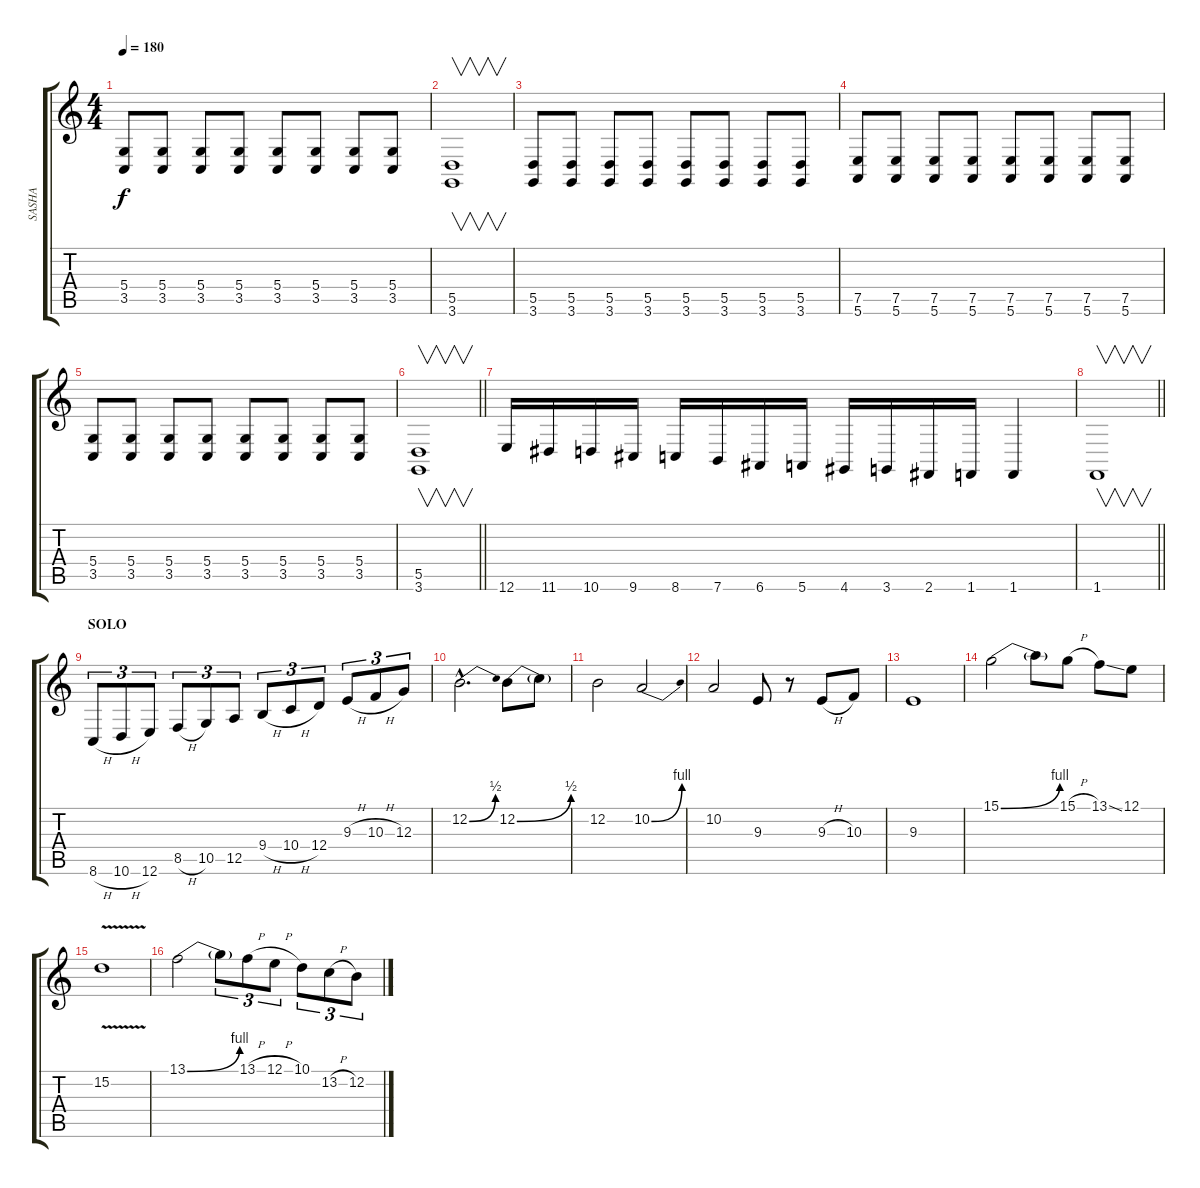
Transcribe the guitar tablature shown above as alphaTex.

\track ("SASHA" "SASHA") {instrument harpsichord}
\staff {score tabs}
\tuning (E4 B3 G3 D3 A2 E2) {hide}
\ts (4 4)
\tempo 180
\clef g2
\ks c
(5.4 3.5).8{dy f} (5.4 3.5).8 (5.4 3.5).8 (5.4 3.5).8 (5.4 3.5).8 (5.4 3.5).8 (5.4 3.5).8 (5.4 3.5).8 |
(5.5 3.6).1{v} |
(5.5 3.6).8 (5.5 3.6).8 (5.5 3.6).8 (5.5 3.6).8 (5.5 3.6).8 (5.5 3.6).8 (5.5 3.6).8 (5.5 3.6).8 |
(7.5 5.6).8 (7.5 5.6).8 (7.5 5.6).8 (7.5 5.6).8 (7.5 5.6).8 (7.5 5.6).8 (7.5 5.6).8 (7.5 5.6).8 |
(5.4 3.5).8 (5.4 3.5).8 (5.4 3.5).8 (5.4 3.5).8 (5.4 3.5).8 (5.4 3.5).8 (5.4 3.5).8 (5.4 3.5).8 |
\barLineRight lightlight
(5.5 3.6).1{v} |
12.6.16 11.6.16 10.6.16 9.6.16 8.6.16 7.6.16 6.6.16 5.6.16 4.6.16 3.6.16 2.6.16 1.6.16 1.6.4 |
\barLineRight lightlight
1.6.1{v} |
\section ("" "SOLO")
8.6{h}.8{tu (3 2)} 10.6{h}.8{tu (3 2)} 12.6.8{tu (3 2)} 8.5{h}.8{tu (3 2)} 10.5.8{tu (3 2)} 12.5.8{tu (3 2)} 9.4{h}.8{tu (3 2)} 10.4{h}.8{tu (3 2)} 12.4.8{tu (3 2)} 9.3{h}.8{tu (3 2)} 10.3{h}.8{tu (3 2)} 12.3.8{tu (3 2)} |
12.2{be (bend 0 0 60 2) hac}.2{d} 12.2{be (bend 0 0 60 2)}.8 12.2{t}.8 |
12.2.2 10.2{be (bend 0 0 60 4)}.2 |
10.2.2 9.3.8 r.8 9.3{h}.8 10.3.8 |
9.3.1 |
15.1{be (bend 0 0 60 4)}.2 15.1{t}.8 15.1{h}.8 13.1{ss}.8 12.1.8 |
15.2{v}.1 |
13.1{be (bend 0 0 60 4)}.2 13.1{t}.8{tu (3 2)} 13.1{h}.8{tu (3 2)} 12.1{h}.8{tu (3 2)} 10.1.8{tu (3 2)} 13.2{h}.8{tu (3 2)} 12.2{h}.8{tu (3 2)}
